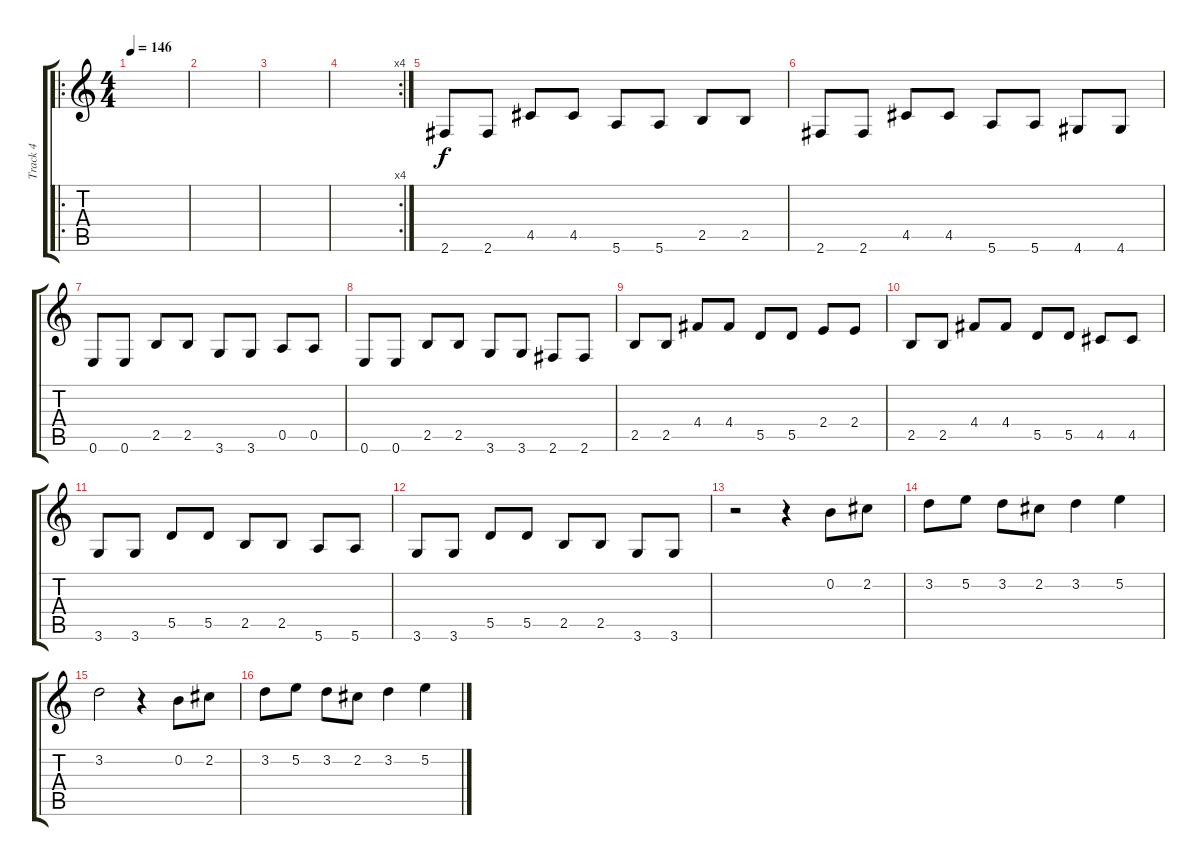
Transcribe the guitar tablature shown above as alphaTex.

\track ("Track 4" "Track 4") {instrument distortionguitar}
\staff {score tabs}
\tuning (E4 B3 G3 D3 A2 E2) {hide}
\ro
\ts (4 4)
\tempo 146
\clef g2
\ks c
|
|
|
\rc 4
|
2.6.8 2.6.8 4.5.8 4.5.8 5.6.8 5.6.8 2.5.8 2.5.8 |
2.6.8 2.6.8 4.5.8 4.5.8 5.6.8 5.6.8 4.6.8 4.6.8 |
0.6.8 0.6.8 2.5.8 2.5.8 3.6.8 3.6.8 0.5.8 0.5.8 |
0.6.8 0.6.8 2.5.8 2.5.8 3.6.8 3.6.8 2.6.8 2.6.8 |
2.5.8 2.5.8 4.4.8 4.4.8 5.5.8 5.5.8 2.4.8 2.4.8 |
2.5.8 2.5.8 4.4.8 4.4.8 5.5.8 5.5.8 4.5.8 4.5.8 |
3.6.8 3.6.8 5.5.8 5.5.8 2.5.8 2.5.8 5.6.8 5.6.8 |
3.6.8 3.6.8 5.5.8 5.5.8 2.5.8 2.5.8 3.6.8 3.6.8 |
r.2 r.4 0.2.8 2.2.8 |
3.2.8 5.2.8 3.2.8 2.2.8 3.2.4 5.2.4 |
3.2.2 r.4 0.2.8 2.2.8 |
3.2.8 5.2.8 3.2.8 2.2.8 3.2.4 5.2.4
